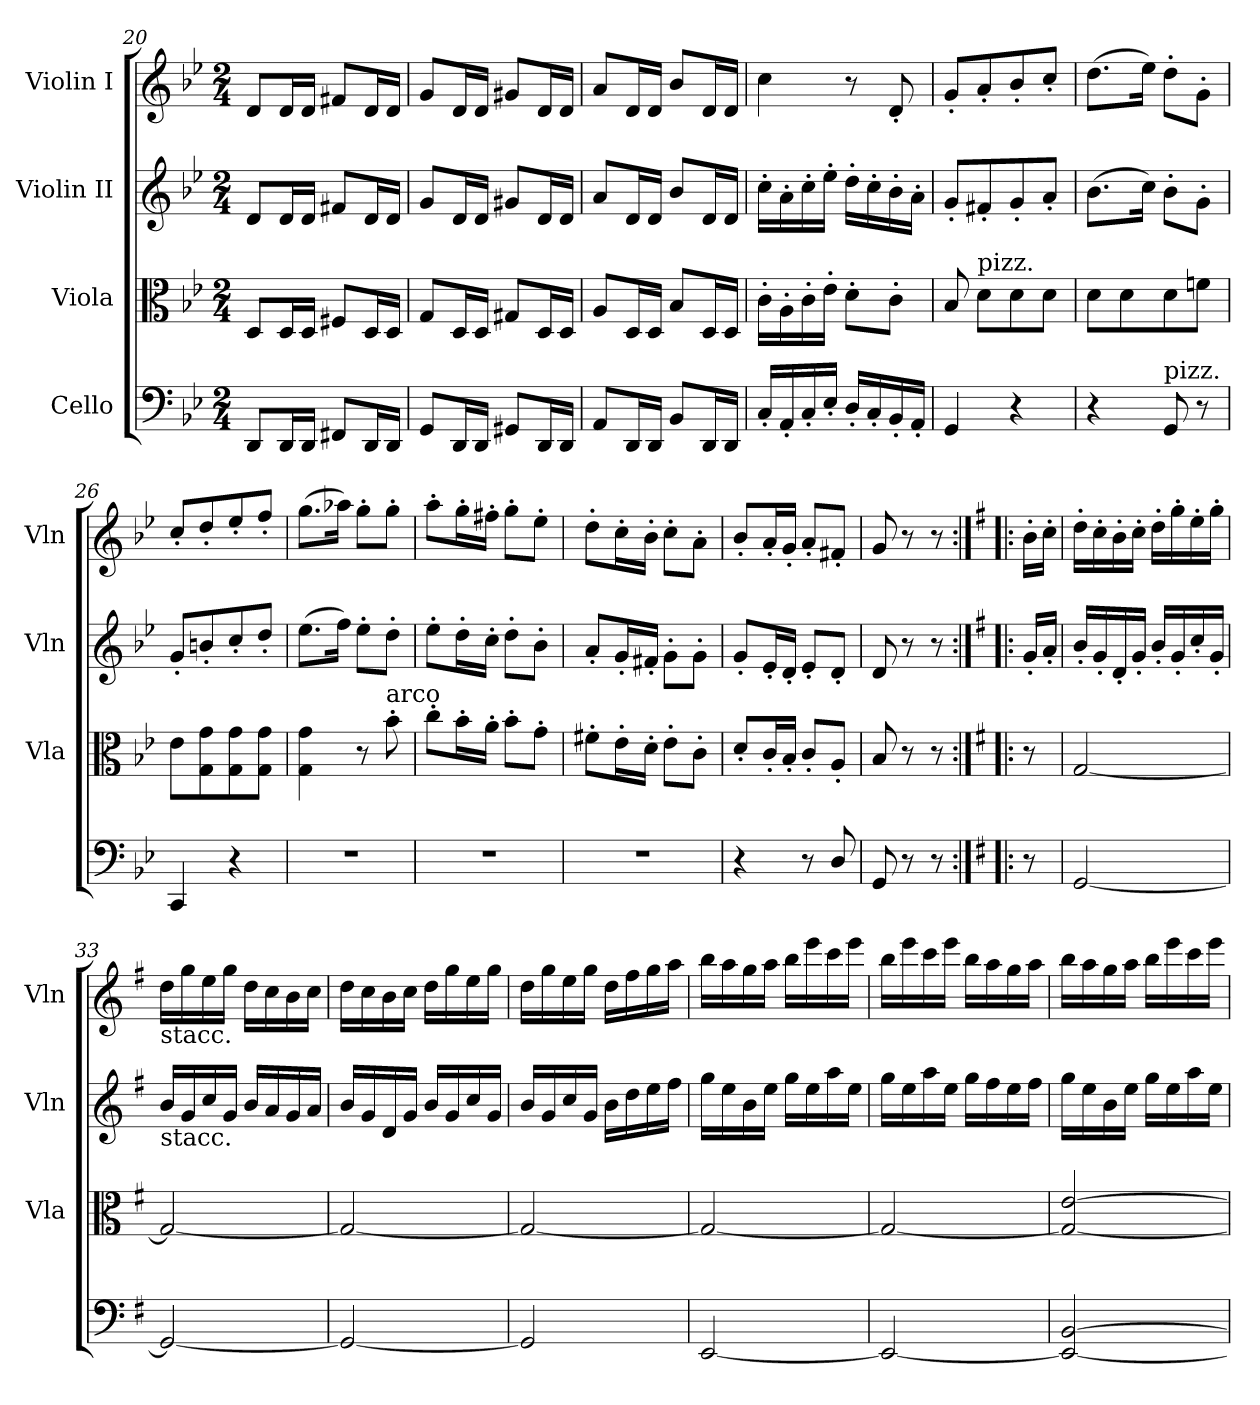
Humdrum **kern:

**kern	**kern	**kern	**kern
*part4	*part3	*part2	*part1
*staff4	*staff3	*staff2	*staff1
*I"Cello	*I"Viola	*I"Violin II	*I"Violin I
*	*I'Vla	*I'Vln	*I'Vln
*clefF4	*clefC3	*clefG2	*clefG2
*k[b-e-]	*k[b-e-]	*k[b-e-]	*k[b-e-]
*M2/4	*M2/4	*M2/4	*M2/4
=20	=20	=20	=20
8DD/L	8D/L	8d/L	8d/L
16DD/L	16D/L	16d/L	16d/L
16DD/JJ	16D/JJ	16d/JJ	16d/JJ
8FF#X/L	8F#X/L	8f#X/L	8f#X/L
16DD/L	16D/L	16d/L	16d/L
16DD/JJ	16D/JJ	16d/JJ	16d/JJ
=21	=21	=21	=21
8GG/L	8G/L	8g/L	8g/L
16DD/L	16D/L	16d/L	16d/L
16DD/JJ	16D/JJ	16d/JJ	16d/JJ
8GG#X/L	8G#X/L	8g#X/L	8g#X/L
16DD/L	16D/L	16d/L	16d/L
16DD/JJ	16D/JJ	16d/JJ	16d/JJ
=22	=22	=22	=22
8AA/L	8A/L	8a/L	8a/L
16DD/L	16D/L	16d/L	16d/L
16DD/JJ	16D/JJ	16d/JJ	16d/JJ
8BB-/L	8B-/L	8b-/L	8b-/L
16DD/L	16D/L	16d/L	16d/L
16DD/JJ	16D/JJ	16d/JJ	16d/JJ
=23	=23	=23	=23
16C'/LL	16c'\LL	16cc'\LL	4cc\
16AA'/	16A'\	16a'\	.
16C'/	16c'\	16cc'\	.
16E-'/JJ	16e-'\JJ	16ee-'\JJ	.
16D'/LL	8d'\L	16dd'\LL	8r
16C'/	.	16cc'\	.
16BB-'/	8c'\J	16b-'\	8d'/
16AA'/JJ	.	16a'\JJ	.
=24	=24	=24	=24
4GG/	8B-/	8g'/L	8g'/L
!	!LO:TX:a:t=pizz.	!	!
.	8d\L	8f#X'/	8a'/
4r	8d\	8g'/	8b-'/
.	8d\J	8a'/J	8cc'/J
=25	=25	=25	=25
4r	8d\L	(>8.b-\L	(>8.dd\L
.	8d\	.	.
.	.	16cc\Jk)	16ee-\Jk)
!LO:TX:a:t=pizz.	!	!	!
8GG/	8d\	8b-'\L	8dd'\L
8r	8fn\J	8g'\J	8g'\J
=26	=26	=26	=26
4CC/	8e-\L	8g'/L	8cc'/L
.	8G\ 8g\	8bn'/	8dd'/
4r	8G\ 8g\	8cc'/	8ee-'/
.	8G\ 8g\J	8dd'/J	8ff'/J
!!LO:LB:g=z
=27	=27	=27	=27
2r	4G\ 4g\	(>8.ee-\L	(>8.gg\L
.	.	16ff\Jk)	16aa-X\Jk)
.	8r	8ee-'\L	8gg'\L
!	!LO:TX:a:t=arco	!	!
.	8b-'\	8dd'\J	8gg'\J
=28	=28	=28	=28
2r	8cc'\L	8ee-'\L	8aa'\L
.	16b-'\L	16dd'\L	16gg'\L
.	16a'\JJ	16cc'\JJ	16ff#X'\JJ
.	8b-'\L	8dd'\L	8gg'\L
.	8g'\J	8b-'\J	8ee-'\J
=29	=29	=29	=29
2r	8f#X'\L	8a'/L	8dd'\L
.	16e-'\L	16g'/L	16cc'\L
.	16d'\JJ	16f#X'/JJ	16b-'\JJ
.	8e-'\L	8g'\L	8cc'\L
.	8c'\J	8g'\J	8a'\J
=30	=30	=30	=30
4r	8d'/L	8g'/L	8b-'/L
.	16c'/L	16e-'/L	16a'/L
.	16B-'/JJ	16d'/JJ	16g'/JJ
8r	8c'/L	8e-'/L	8a'/L
8D/	8A'/J	8d'/J	8f#X'/J
=31	=31	=31	=31
8GG/	8B-/	8d/	8g/
8r	8r	8r	8r
8r	8r	8r	8r
=31X2:|!|:	=31X2:|!|:	=31X2:|!|:	=31X2:|!|:
*k[f#]	*k[f#]	*k[f#]	*k[f#]
8r	8r	16g'/LL	16b'\LL
.	.	16a'/JJ	16cc'\JJ
=32	=32	=32	=32
[2GG/	[2G/	16b'/LL	16dd'\LL
.	.	16g'/	16cc'\
.	.	16d'/	16b'\
.	.	16g'/JJ	16cc'\JJ
.	.	16b'/LL	16dd'\LL
.	.	16g'/	16gg'\
.	.	16cc'/	16ee'\
.	.	16g'/JJ	16gg'\JJ
=33	=33	=33	=33
!	!	!	!LO:TX:b:t=stacc.
!	!	!LO:TX:b:t=stacc.	!
2GG/_	2G/_	16b/LL	16dd\LL
.	.	16g/	16gg\
.	.	16cc/	16ee\
.	.	16g/JJ	16gg\JJ
.	.	16b/LL	16dd\LL
.	.	16a/	16cc\
.	.	16g/	16b\
.	.	16a/JJ	16cc\JJ
=34	=34	=34	=34
2GG/_	2G/_	16b/LL	16dd\LL
.	.	16g/	16cc\
.	.	16d/	16b\
.	.	16g/JJ	16cc\JJ
.	.	16b/LL	16dd\LL
.	.	16g/	16gg\
.	.	16cc/	16ee\
.	.	16g/JJ	16gg\JJ
=35	=35	=35	=35
2GG/]	2G/_	16b/LL	16dd\LL
.	.	16g/	16gg\
.	.	16cc/	16ee\
.	.	16g/JJ	16gg\JJ
.	.	16b\LL	16dd\LL
.	.	16dd\	16ff#\
.	.	16ee\	16gg\
.	.	16ff#\JJ	16aa\JJ
=36	=36	=36	=36
[2EE/	2G/_	16gg\LL	16bb\LL
.	.	16ee\	16aa\
.	.	16b\	16gg\
.	.	16ee\JJ	16aa\JJ
.	.	16gg\LL	16bb\LL
.	.	16ee\	16eee\
.	.	16aa\	16ccc\
.	.	16ee\JJ	16eee\JJ
!!LO:LB:g=z
=37	=37	=37	=37
2EE/_	2G/_	16gg\LL	16bb\LL
.	.	16ee\	16eee\
.	.	16aa\	16ccc\
.	.	16ee\JJ	16eee\JJ
.	.	16gg\LL	16bb\LL
.	.	16ff#\	16aa\
.	.	16ee\	16gg\
.	.	16ff#\JJ	16aa\JJ
=38	=38	=38	=38
2EE/_ [2BB/	2G/_ [2e/	16gg\LL	16bb\LL
.	.	16ee\	16aa\
.	.	16b\	16gg\
.	.	16ee\JJ	16aa\JJ
.	.	16gg\LL	16bb\LL
.	.	16ee\	16eee\
.	.	16aa\	16ccc\
.	.	16ee\JJ	16eee\JJ
=	=	=	=
*-	*-	*-	*-
